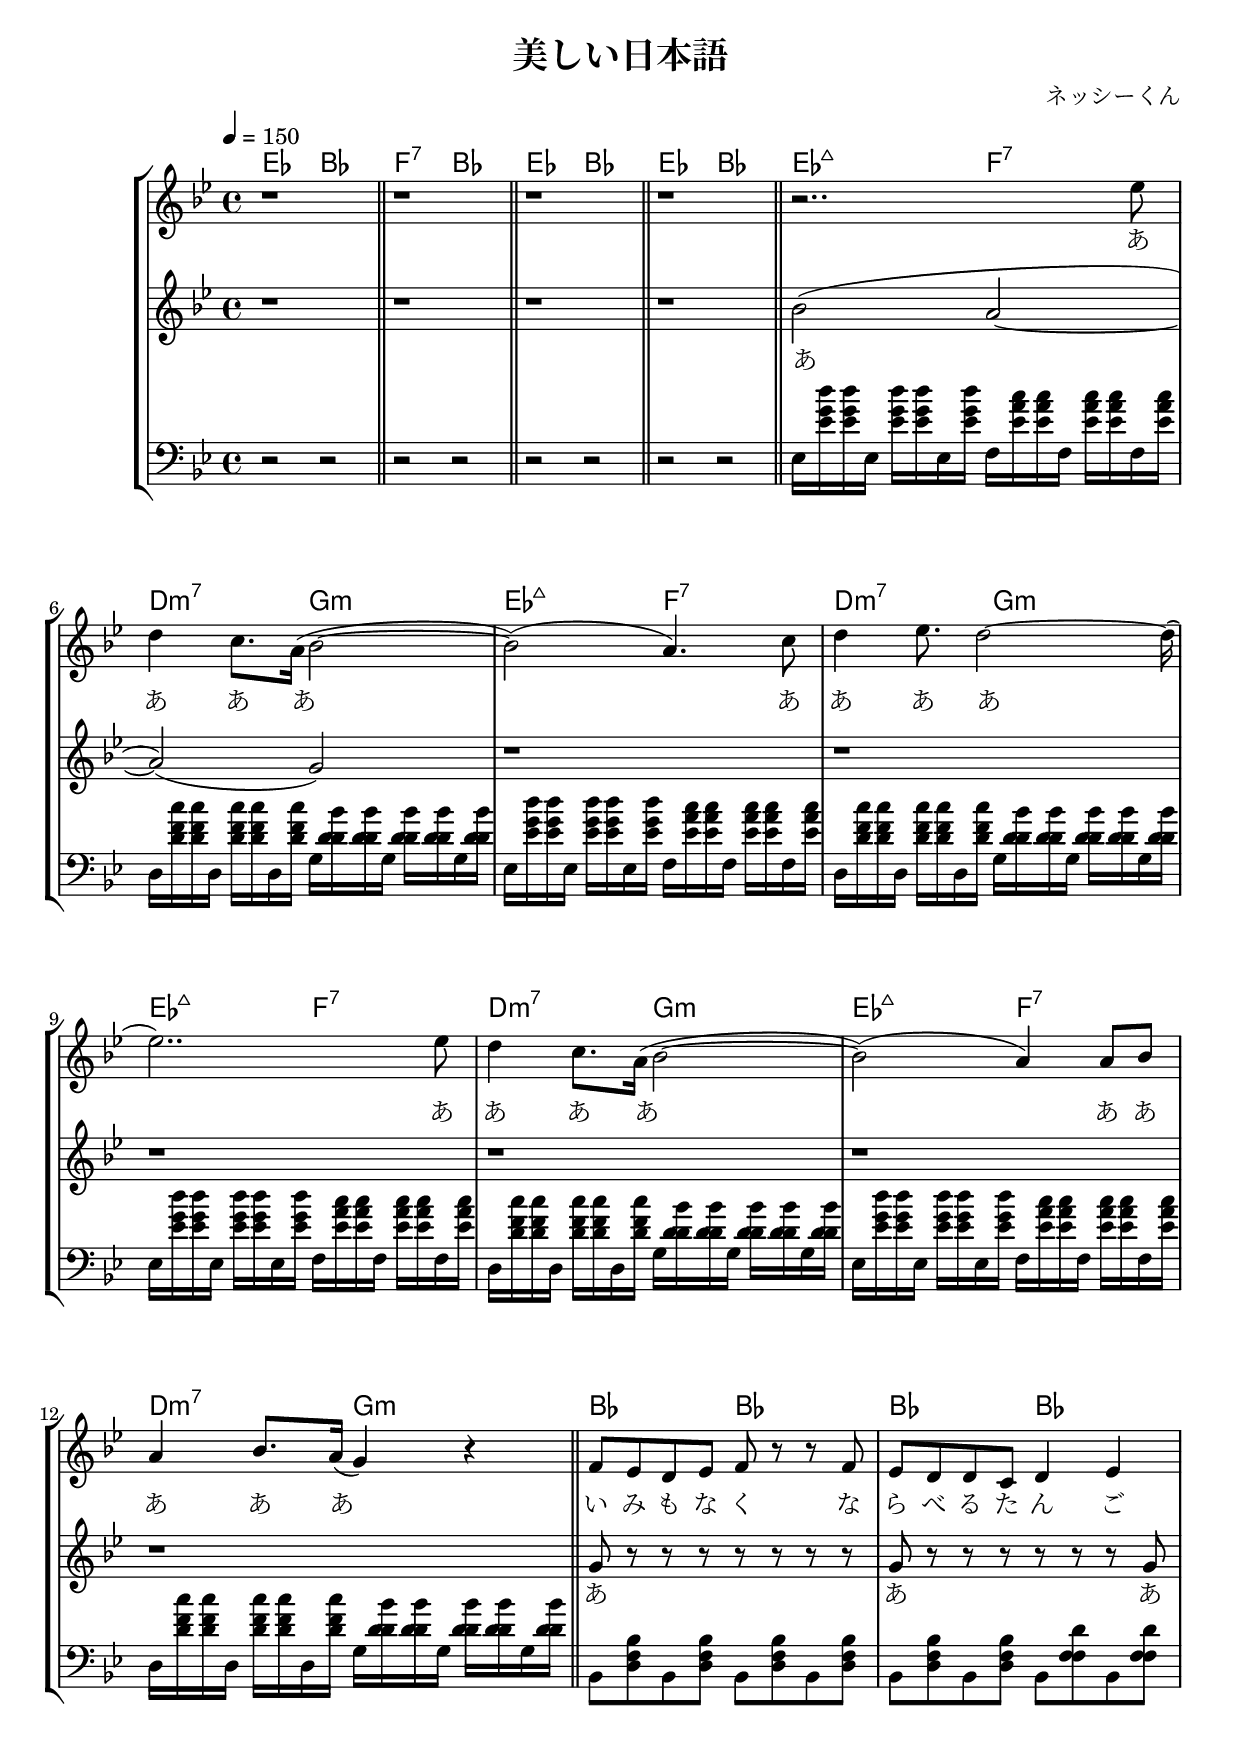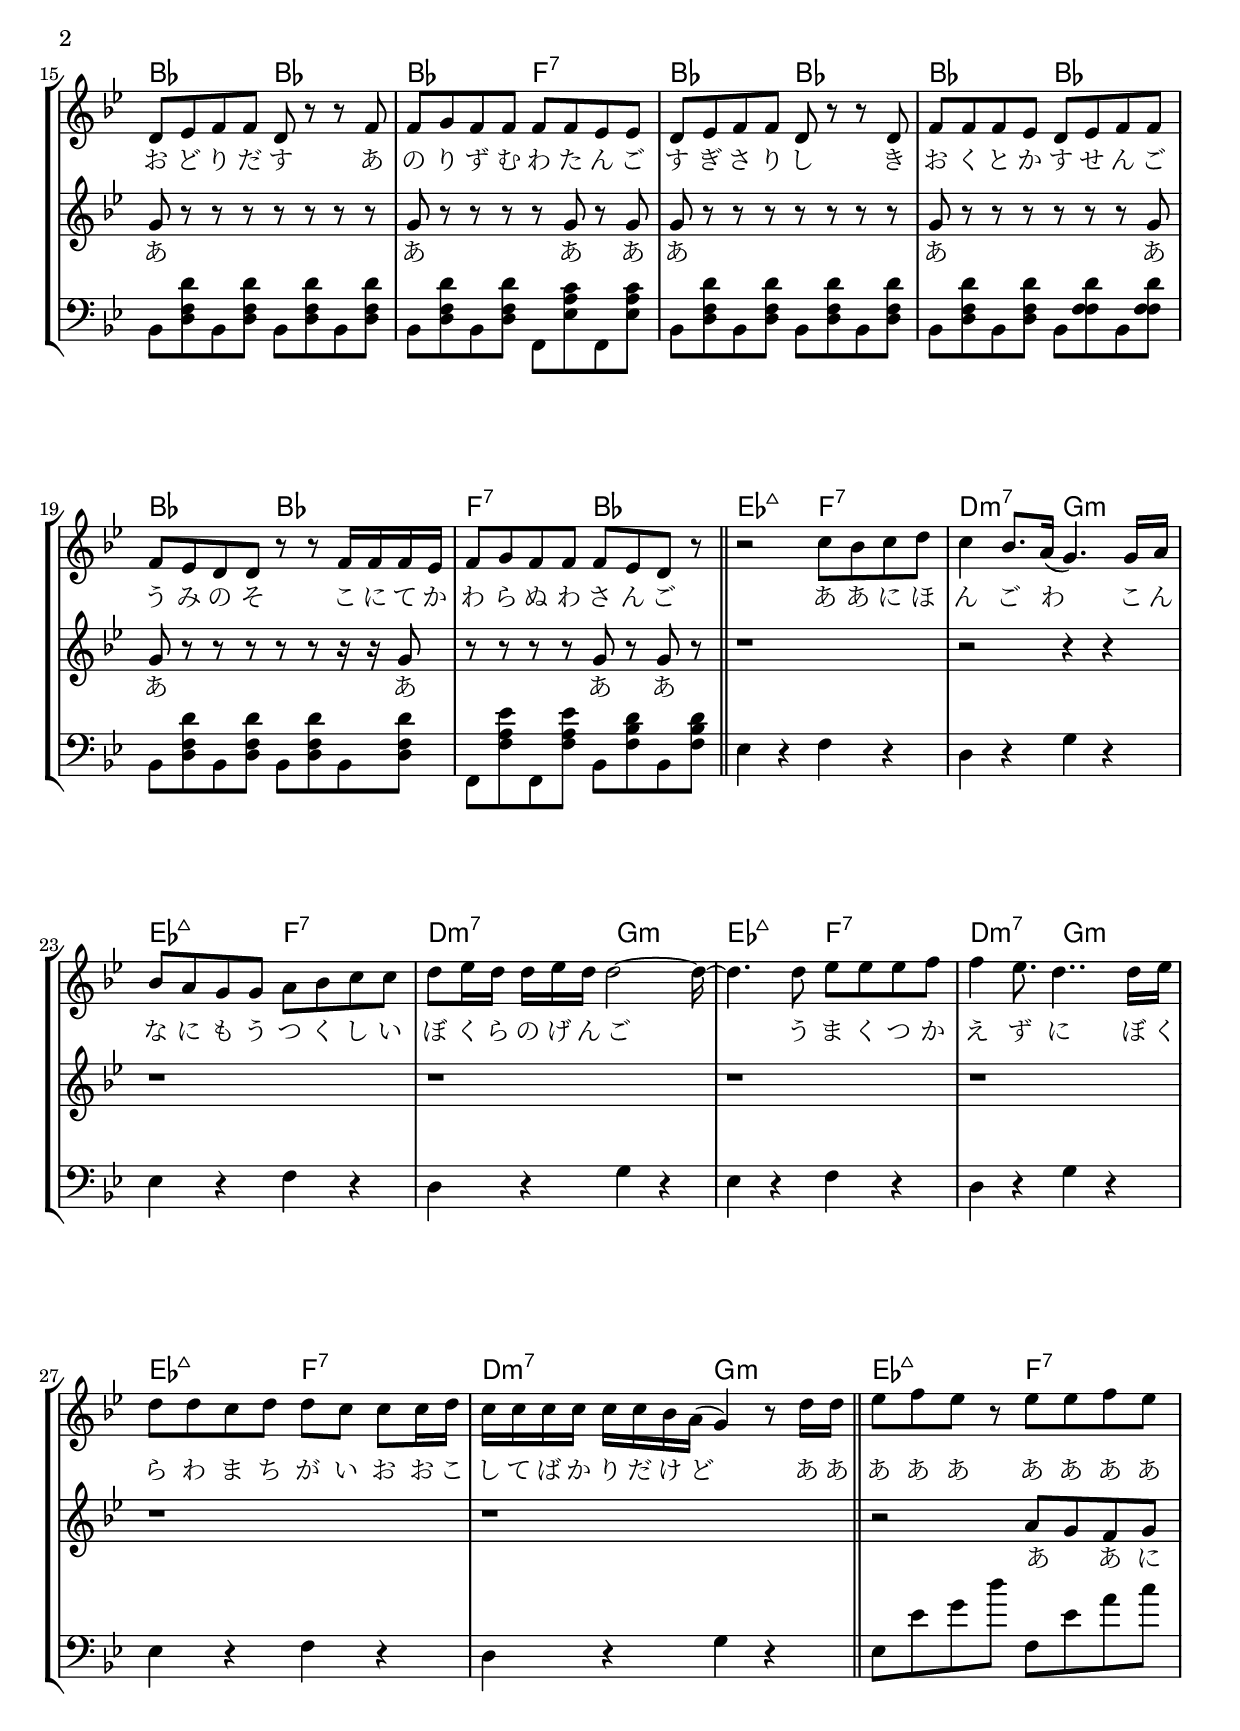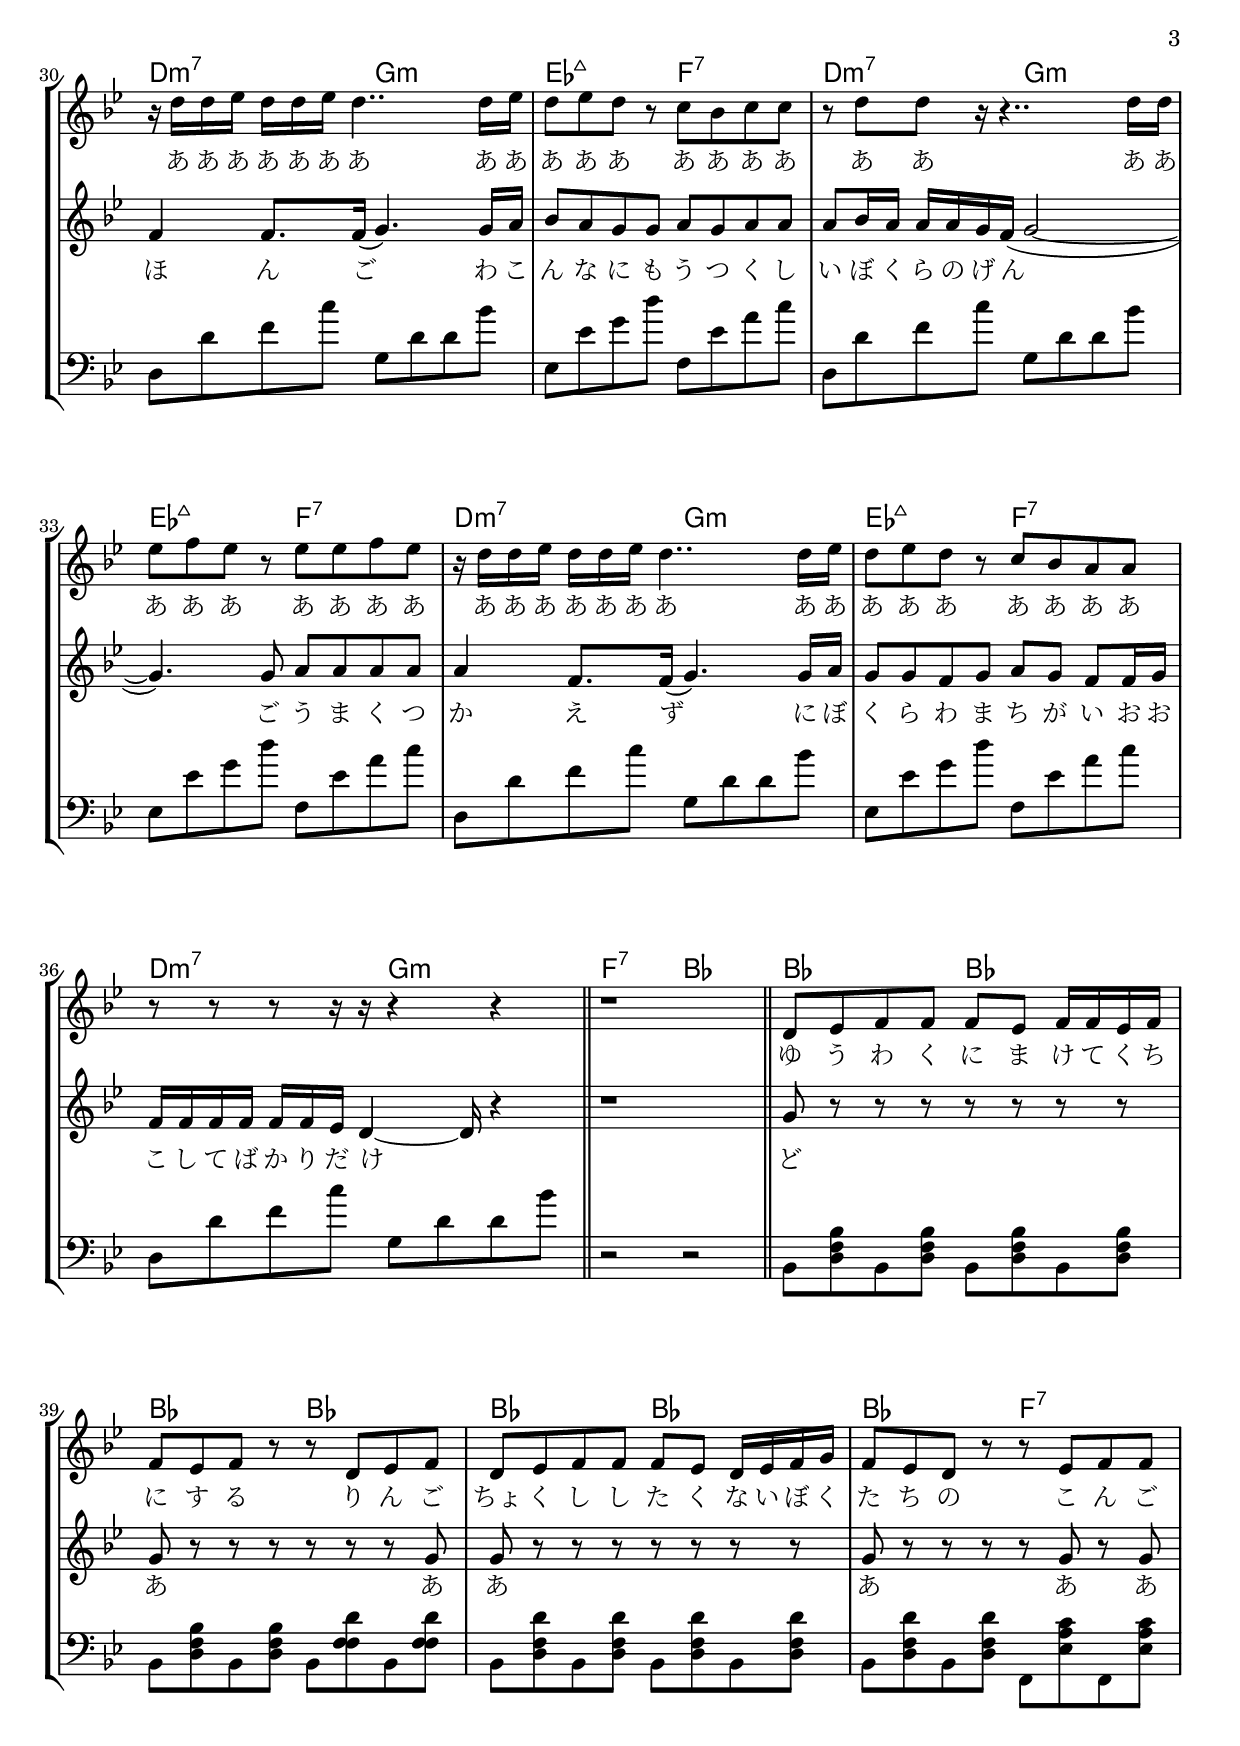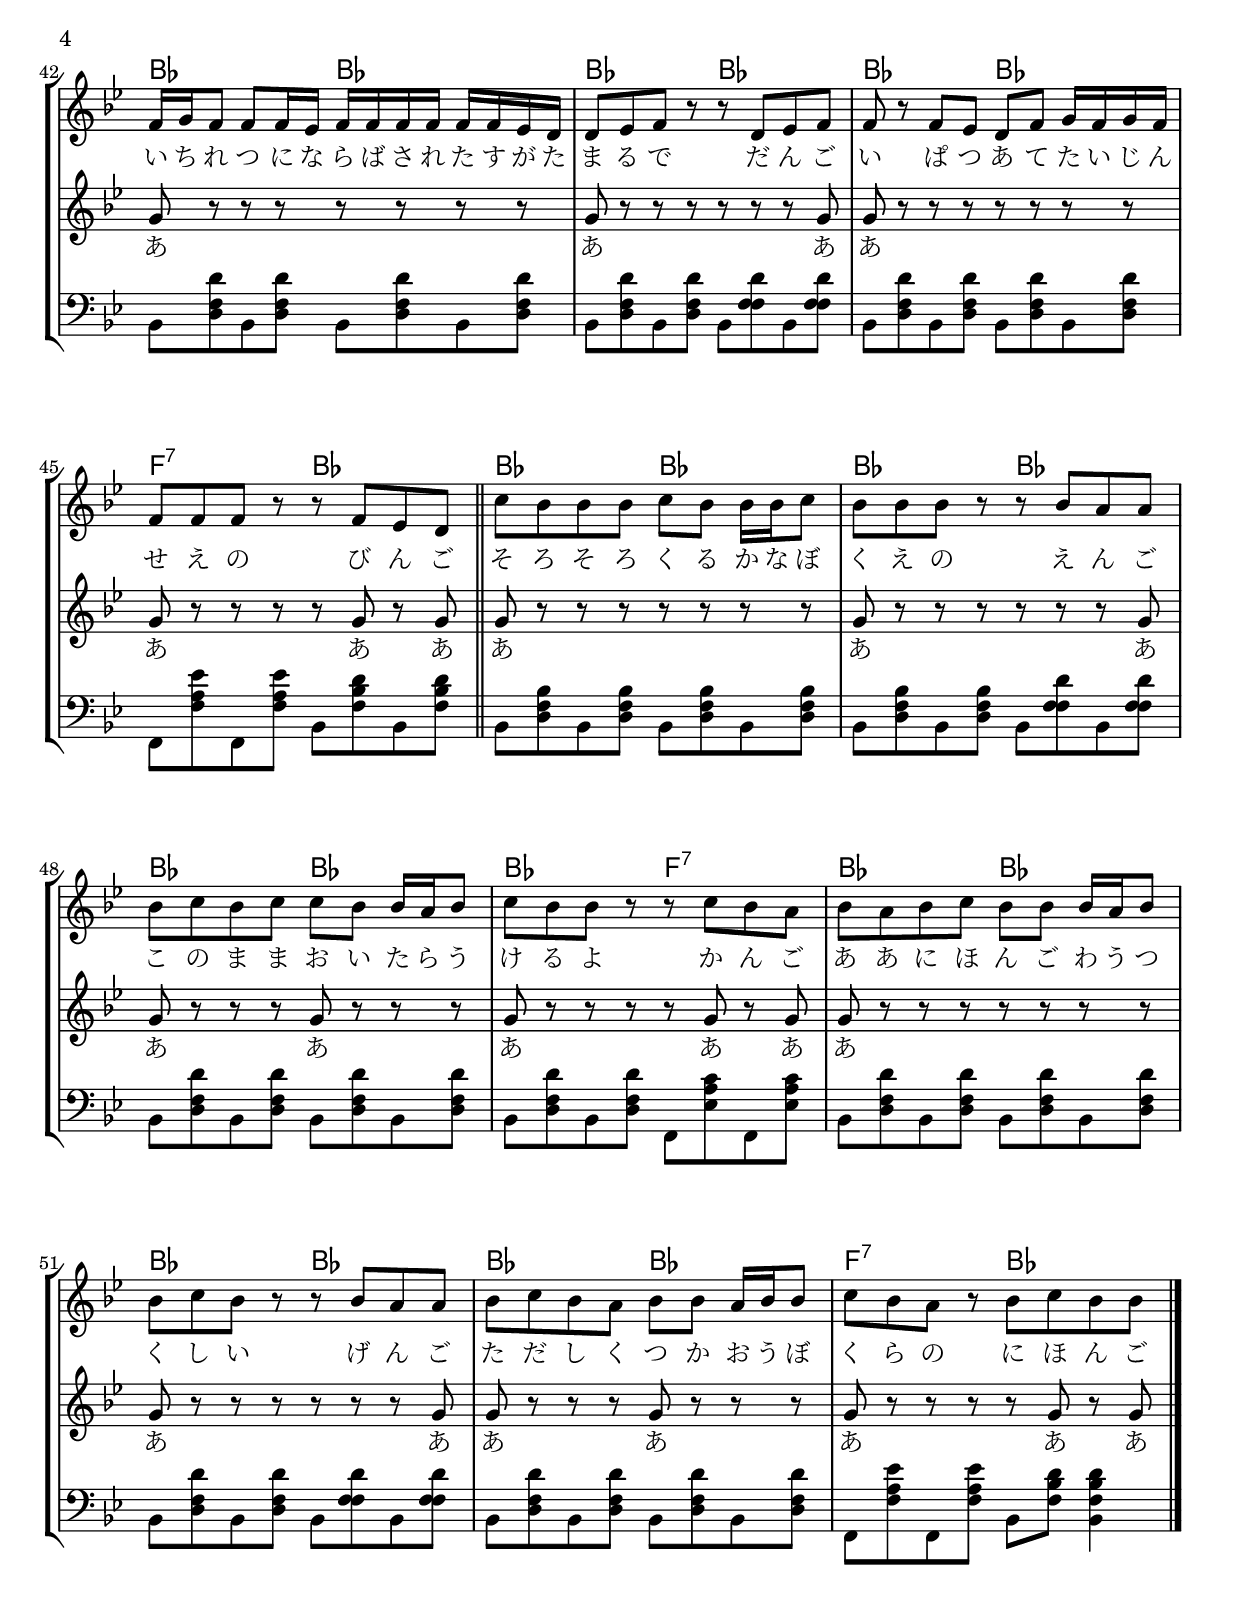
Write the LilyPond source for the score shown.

\version "2.12.1"

\header {
	title = \markup {美しい日本語}
	composer = \markup \center-column {ネッシーくん}
}

harmony = \chordmode {
	es2 bes 

	f:7 bes 

	es bes 

	es bes 

	es:maj7 f:7 d:min7 g:m es:maj7 f:7 d:min7 g:m es:maj7 f:7 d:min7 g:m es:maj7 f:7 d:min7 g:m 

	bes bes bes bes bes bes bes f:7 bes bes bes bes bes bes f:7 bes 

	es:maj7 f:7 d:min7 g:m es:maj7 f:7 d:min7 g:m es:maj7 f:7 d:min7 g:m es:maj7 f:7 d:min7 g:m 

	es:maj7 f:7 d:min7 g:m es:maj7 f:7 d:min7 g:m es:maj7 f:7 d:min7 g:m es:maj7 f:7 d:min7 g:m 

	f:7 bes 

	bes bes bes bes bes bes bes f:7 bes bes bes bes bes bes f:7 bes 

	bes bes bes bes bes bes bes f:7 bes bes bes bes bes bes f:7 bes 
}

melody = {
	\key bes \major
	\tempo 4 = 150
	r1   
	r1   
	r1   
	r1   
	\set Staff.midiInstrument = #"Trumpet"
	r2.. es''8 
	d''4  c''8.  a'16  (bes'2~ 
	bes'2)  (a'4.)  c''8 
	d''4  es''8.  d''2~d''16 
	(es''2..)  es''8 
	d''4  c''8.  a'16  (bes'2~ 
	bes'2)  (a'4)  a'8  bes'8 
	a'4  bes'8.  a'16  (g'4)  	r4 	\set Staff.midiInstrument = #"mmi0.42"
	f'8  es'8  d'8  es'8  f'8  r8  r8  f'8 
	es'8  d'8  d'8  c'8  d'4  es'4 
	d'8  es'8  f'8  f'8  d'8  r8  r8  f'8 
	f'8  g'8  f'8  f'8  f'8  f'8  es'8  es'8 
	d'8  es'8  f'8  f'8  d'8  r8  r8  d'8 
	f'8  f'8  f'8  es'8  d'8  es'8  f'8  f'8 
	f'8  es'8  d'8  d'8  r8  r8  f'16  f'16  f'16  es'16 
	f'8  g'8  f'8  f'8  f'8  es'8  d'8  	r8 	\set Staff.midiInstrument = #"mmi0.38"
	r2 c''8  bes'8  c''8  d''8 
	c''4  bes'8.  a'16  (g'4.)  g'16  a'16 
	bes'8  a'8  g'8  g'8  a'8  bes'8  c''8  c''8 
	d''8  es''16  d''16  d''16  es''16  d''16  d''2~d''16~ 
	d''4.  d''8  es''8  es''8  es''8  f''8 
	f''4  es''8.  d''4..  d''16  es''16 
	d''8  d''8  c''8  d''8  d''8  c''8  c''8  c''16  d''16 
	c''16  c''16  c''16  c''16  c''16  c''16  bes'16  a'16  (g'4)  	r8 	\set Staff.midiInstrument = #"Koto"
	d''16  d''16 
	es''8  f''8  es''8  r8  es''8  es''8  f''8  es''8 
	r16  d''16  d''16  es''16  d''16  d''16  es''16  d''4..  d''16  es''16 
	d''8  es''8  d''8  r8  c''8  bes'8  c''8  c''8 
	r8  d''8  d''8  r16  r4..  d''16  d''16 
	es''8  f''8  es''8  r8  es''8  es''8  f''8  es''8 
	r16  d''16  d''16  es''16  d''16  d''16  es''16  d''4..  d''16  es''16 
	d''8  es''8  d''8  r8  c''8  bes'8  a'8  a'8 
	r8  r8  r8  r16  r16  r4  	r4 	r1   
	\set Staff.midiInstrument = #"mmi0.42"
	d'8  es'8  f'8  f'8  f'8  es'8  f'16  f'16  es'16  f'16 
	f'8  es'8  f'8  r8  r8  d'8  es'8  f'8 
	d'8  es'8  f'8  f'8  f'8  es'8  d'16  es'16  f'16  g'16 
	f'8  es'8  d'8  r8  r8  es'8  f'8  f'8 
	f'16  g'16  f'8  f'8  f'16  es'16  f'16  f'16  f'16  f'16  f'16  f'16  es'16  d'16 
	d'8  es'8  f'8  r8  r8  d'8  es'8  f'8 
	f'8  r8  f'8  es'8  d'8  f'8  g'16  f'16  g'16  f'16 
	f'8  f'8  f'8  r8  r8  f'8  es'8  d'8
	\set Staff.midiInstrument = #"mmi0.42"
	c''8  bes'8  bes'8  bes'8  c''8  bes'8  bes'16  bes'16  c''8 
	bes'8  bes'8  bes'8  r8  r8  bes'8  a'8  a'8 
	bes'8  c''8  bes'8  c''8  c''8  bes'8  bes'16  a'16  bes'8 
	c''8  bes'8  bes'8  r8  r8  c''8  bes'8  a'8 
	bes'8  a'8  bes'8  c''8  bes'8  bes'8  bes'16  a'16  bes'8 
	bes'8  c''8  bes'8  r8  r8  bes'8  a'8  a'8 
	bes'8  c''8  bes'8  a'8  bes'8  bes'8  a'16  bes'16  bes'8 
	c''8  bes'8  a'8  r8  bes'8  c''8  bes'8  bes'8
	\bar "|."
}

words = \lyricmode {
	
	
	
	
	あ  あ  あ  あ  あ  あ  あ  あ  あ  あ  あ  あ  あ  あ  あ  あ  あ  
	い  み  も  な  く  な  ら  べ  る  た  ん  ご  お  ど  り  だ  す  あ  の  り  ず  む  わ  た  ん  ご  す  ぎ  さ  り  し  き  お  く  と  か  す  せ  ん  ご  う  み  の  そ  こ  に  て  か  わ  ら  ぬ  わ  さ  ん  ご  
	あ  あ  に  ほ  ん  ご  わ  こ  ん  な  に  も  う  つ  く  し  い  ぼ  く  ら  の  げ  ん  ご  う  ま  く  つ  か  え  ず  に  ぼ  く  ら  わ  ま  ち  が  い  お  お  こ  し  て  ば  か  り  だ  け  ど  
	あ  あ  あ  あ  あ  あ  あ  あ  あ  あ  あ  あ  あ  あ  あ  あ  あ  あ  あ  あ  あ  あ  あ  あ  あ  あ  あ  あ  あ  あ  あ  あ  あ  あ  あ  あ  あ  あ  あ  あ  あ  あ  あ  あ  あ  あ  あ  あ  あ  あ  あ  あ  
	
	ゆ  う  わ  く  に  ま  け  て  く  ち  に  す  る  り  ん  ご  ちょ  く  し  し  た  く  な  い  ぼ  く  た  ち  の  こ  ん  ご  い  ち  れ  つ  に  な  ら  ば  さ  れ  た  す  が  た  ま  る  で  だ  ん  ご  い  ぱ  つ  あ  て  た  い  じ  ん  せ  え  の  び  ん  ご  
	そ  ろ  そ  ろ  く  る  か  な  ぼ  く  え  の  え  ん  ご  こ  の  ま  ま  お  い  た  ら  う  け  る  よ  か  ん  ご  あ  あ  に  ほ  ん  ご  わ  う  つ  く  し  い  げ  ん  ご  た  だ  し  く  つ  か  お  う  ぼ  く  ら  の  に  ほ  ん  ご  
}

secondmelody = {
	\key bes \major
	\tempo 4 = 150
	r1   
	r1   
	r1   
	r1   
	\set Staff.midiInstrument = #"mmi0.42"
	 bes'2  (a'2~ 
	a'2)  (g'2)
	r1 r1 r1 r1 r1 r1 	\set Staff.midiInstrument = #"Woodblock"
	g'8  r8  r8  r8  r8  r8  r8  r8 
	g'8  r8  r8  r8  r8  r8  r8  g'8 
	g'8  r8  r8  r8  r8  r8  r8  r8 
	g'8  r8  r8  r8  r8  g'8  r8  g'8 
	g'8  r8  r8  r8  r8  r8  r8  r8 
	g'8  r8  r8  r8  r8  r8  r8  g'8 
	g'8  r8  r8  r8  r8  r8  r16  r16  g'8 
	r8  r8  r8  r8  g'8  r8  g'8  	r8 	\set Staff.midiInstrument = #"fss0.35"
	r1 ~ 
	r2  r4  	r4 r1 r1 r1 r1 r1 r1 	\set Staff.midiInstrument = #"Pan Flute"
	r2 a'8  g'8  f'8  g'8 
	f'4  f'8.  f'16  (g'4.)  g'16  a'16 
	bes'8  a'8  g'8  g'8  a'8  g'8  a'8  a'8 
	a'8  bes'16  a'16  a'16  a'16  g'16  f'16  (g'2~ 
	g'4.)  g'8  a'8  a'8  a'8  a'8 
	a'4  f'8.  f'16  (g'4.)  g'16  a'16 
	g'8  g'8  f'8  g'8  a'8  g'8  f'8  f'16  g'16 
	f'16  f'16  f'16  f'16  f'16  f'16  es'16  d'4~d'16  	r4 	r1   
	\set Staff.midiInstrument = #"Woodblock"
	g'8  r8  r8  r8  r8  r8  r8  r8 
	g'8  r8  r8  r8  r8  r8  r8  g'8 
	g'8  r8  r8  r8  r8  r8  r8  r8 
	g'8  r8  r8  r8  r8  g'8  r8  g'8 
	g'8  r8  r8  r8  r8  r8  r8  r8 
	g'8  r8  r8  r8  r8  r8  r8  g'8 
	g'8  r8  r8  r8  r8  r8  r8  r8 
	g'8  r8  r8  r8  r8  g'8  r8  g'8
	\set Staff.midiInstrument = #"Woodblock"
	g'8  r8  r8  r8  r8  r8  r8  r8 
	g'8  r8  r8  r8  r8  r8  r8  g'8 
	g'8  r8  r8  r8  g'8  r8  r8  r8 
	g'8  r8  r8  r8  r8  g'8  r8  g'8 
	g'8  r8  r8  r8  r8  r8  r8  r8 
	g'8  r8  r8  r8  r8  r8  r8  g'8 
	g'8  r8  r8  r8  g'8  r8  r8  r8 
	g'8  r8  r8  r8  r8  g'8  r8  g'8
	\bar "|."
}

secondwords = \lyricmode {
	
	
	
	
	あ  
	あ  あ  あ  あ  あ  あ  あ  あ  あ  あ  あ  あ  あ  あ  
	
	あ  あ  に  ほ  ん  ご  わ  こ  ん  な  に  も  う  つ  く  し  い  ぼ  く  ら  の  げ  ん  ご  う  ま  く  つ  か  え  ず  に  ぼ  く  ら  わ  ま  ち  が  い  お  お  こ  し  て  ば  か  り  だ  け  ど  
	
	あ  あ  あ  あ  あ  あ  あ  あ  あ  あ  あ  あ  あ  あ  
	あ  あ  あ  あ  あ  あ  あ  あ  あ  あ  あ  あ  あ  あ  あ  あ  
}

tempochange = {
	\tempo 4 = 150
	r1 \bar "||"
	\tempo 4 = 150
	r1 \bar "||"
	\tempo 4 = 150
	r1 \bar "||"
	\tempo 4 = 150
	r1 \bar "||"
	\tempo 4 = 150
	r1 | r1 | r1 | r1 | r1 | r1 | r1 | r1 \bar "||"
	\tempo 4 = 150
	r1 | r1 | r1 | r1 | r1 | r1 | r1 | r1 \bar "||"
	\tempo 4 = 150
	r1 | r1 | r1 | r1 | r1 | r1 | r1 | r1 \bar "||"
	\tempo 4 = 150
	r1 | r1 | r1 | r1 | r1 | r1 | r1 | r1 \bar "||"
	\tempo 4 = 150
	r1 \bar "||"
	\tempo 4 = 150
	r1 | r1 | r1 | r1 | r1 | r1 | r1 | r1 \bar "||"
	\tempo 4 = 150
	r1 | r1 | r1 | r1 | r1 | r1 | r1 | r1 \bar "|."
}

mainacc = {
	\clef bass
	\set Staff.midiInstrument = #"Acoustic grand"
	\key bes \major
	\tempo 4 = 150
	r2
	r2
	\bar "||"

	\set Staff.midiInstrument = #"Acoustic grand"
	r2
	r2
	\bar "||"

	\set Staff.midiInstrument = #"Acoustic grand"
	r2
	r2
	\bar "||"

	\set Staff.midiInstrument = #"Acoustic grand"
	r2
	r2
	\bar "||"

	\set Staff.midiInstrument = #"Electric Grand"
	es16 <es' g' d''>16 <es' g' d''>16 es16   <es' g' d''>16 <es' g' d''>16 es16 <es' g' d''>16
	f16 <es' a' c''>16 <es' a' c''>16 f16   <es' a' c''>16 <es' a' c''>16 f16 <es' a' c''>16
	d16 <d' f' c''>16 <d' f' c''>16 d16   <d' f' c''>16 <d' f' c''>16 d16 <d' f' c''>16
	g16 <d' d' bes'>16 <d' d' bes'>16 g16   <d' d' bes'>16 <d' d' bes'>16 g16 <d' d' bes'>16
	es16 <es' g' d''>16 <es' g' d''>16 es16   <es' g' d''>16 <es' g' d''>16 es16 <es' g' d''>16
	f16 <es' a' c''>16 <es' a' c''>16 f16   <es' a' c''>16 <es' a' c''>16 f16 <es' a' c''>16
	d16 <d' f' c''>16 <d' f' c''>16 d16   <d' f' c''>16 <d' f' c''>16 d16 <d' f' c''>16
	g16 <d' d' bes'>16 <d' d' bes'>16 g16   <d' d' bes'>16 <d' d' bes'>16 g16 <d' d' bes'>16
	es16 <es' g' d''>16 <es' g' d''>16 es16   <es' g' d''>16 <es' g' d''>16 es16 <es' g' d''>16
	f16 <es' a' c''>16 <es' a' c''>16 f16   <es' a' c''>16 <es' a' c''>16 f16 <es' a' c''>16
	d16 <d' f' c''>16 <d' f' c''>16 d16   <d' f' c''>16 <d' f' c''>16 d16 <d' f' c''>16
	g16 <d' d' bes'>16 <d' d' bes'>16 g16   <d' d' bes'>16 <d' d' bes'>16 g16 <d' d' bes'>16
	es16 <es' g' d''>16 <es' g' d''>16 es16   <es' g' d''>16 <es' g' d''>16 es16 <es' g' d''>16
	f16 <es' a' c''>16 <es' a' c''>16 f16   <es' a' c''>16 <es' a' c''>16 f16 <es' a' c''>16
	d16 <d' f' c''>16 <d' f' c''>16 d16   <d' f' c''>16 <d' f' c''>16 d16 <d' f' c''>16
	g16 <d' d' bes'>16 <d' d' bes'>16 g16   <d' d' bes'>16 <d' d' bes'>16 g16 <d' d' bes'>16
	\bar "||"

	\set Staff.midiInstrument = #"Rock Organ"
	bes,8 <d f bes> bes, <d f bes>
	bes,8 <d f bes> bes, <d f bes>
	bes,8 <d f bes> bes, <d f bes>
	bes,8 <f f d'> bes, <f f d'>
	bes,8 <d f d'> bes, <d f d'>
	bes,8 <d f d'> bes, <d f d'>
	bes,8 <d f d'> bes, <d f d'>
	f,8 <es a c'> f, <es a c'>
	bes,8 <d f d'> bes, <d f d'>
	bes,8 <d f d'> bes, <d f d'>
	bes,8 <d f d'> bes, <d f d'>
	bes,8 <f f d'> bes, <f f d'>
	bes,8 <d f d'> bes, <d f d'>
	bes,8 <d f d'> bes, <d f d'>
	f,8 <f a es'> f, <f a es'>
	bes,8 <f bes d'> bes, <f bes d'>
	\bar "||"

	\set Staff.midiInstrument = #"Koto"
	es4 r4
	f4 r4
	d4 r4
	g4 r4
	es4 r4
	f4 r4
	d4 r4
	g4 r4
	es4 r4
	f4 r4
	d4 r4
	g4 r4
	es4 r4
	f4 r4
	d4 r4
	g4 r4
	\bar "||"

	\set Staff.midiInstrument = #"Vibraphone"
	es8 es'8 g'8 d''8
	f8 es'8 a'8 c''8
	d8 d'8 f'8 c''8
	g8 d'8 d'8 bes'8
	es8 es'8 g'8 d''8
	f8 es'8 a'8 c''8
	d8 d'8 f'8 c''8
	g8 d'8 d'8 bes'8
	es8 es'8 g'8 d''8
	f8 es'8 a'8 c''8
	d8 d'8 f'8 c''8
	g8 d'8 d'8 bes'8
	es8 es'8 g'8 d''8
	f8 es'8 a'8 c''8
	d8 d'8 f'8 c''8
	g8 d'8 d'8 bes'8
	\bar "||"

	\set Staff.midiInstrument = #"Acoustic grand"
	r2
	r2
	\bar "||"

	\set Staff.midiInstrument = #"Rock Organ"
	bes,8 <d f bes> bes, <d f bes>
	bes,8 <d f bes> bes, <d f bes>
	bes,8 <d f bes> bes, <d f bes>
	bes,8 <f f d'> bes, <f f d'>
	bes,8 <d f d'> bes, <d f d'>
	bes,8 <d f d'> bes, <d f d'>
	bes,8 <d f d'> bes, <d f d'>
	f,8 <es a c'> f, <es a c'>
	bes,8 <d f d'> bes, <d f d'>
	bes,8 <d f d'> bes, <d f d'>
	bes,8 <d f d'> bes, <d f d'>
	bes,8 <f f d'> bes, <f f d'>
	bes,8 <d f d'> bes, <d f d'>
	bes,8 <d f d'> bes, <d f d'>
	f,8 <f a es'> f, <f a es'>
	bes,8 <f bes d'> bes, <f bes d'>
	\bar "||"

	\set Staff.midiInstrument = #"Rock Organ"
	bes,8 <d f bes> bes, <d f bes>
	bes,8 <d f bes> bes, <d f bes>
	bes,8 <d f bes> bes, <d f bes>
	bes,8 <f f d'> bes, <f f d'>
	bes,8 <d f d'> bes, <d f d'>
	bes,8 <d f d'> bes, <d f d'>
	bes,8 <d f d'> bes, <d f d'>
	f,8 <es a c'> f, <es a c'>
	bes,8 <d f d'> bes, <d f d'>
	bes,8 <d f d'> bes, <d f d'>
	bes,8 <d f d'> bes, <d f d'>
	bes,8 <f f d'> bes, <f f d'>
	bes,8 <d f d'> bes, <d f d'>
	bes,8 <d f d'> bes, <d f d'>
	f,8 <f a es'> f, <f a es'>
	bes,8 <f bes d'>8 <bes, f bes d'>4
	\bar "|."
}

subacc = {
	\clef bass
	\set Staff.midiInstrument = #"Acoustic grand"
	\key bes \major
	\tempo 4 = 150
	r2
	r2
	\bar "||"

	\set Staff.midiInstrument = #"Woodblock"
	f,4 r4
	bes,4 r4
	\bar "||"

	\set Staff.midiInstrument = #"Acoustic grand"
	r2
	r2
	\bar "||"

	\set Staff.midiInstrument = #"Acoustic grand"
	r2
	r2
	\bar "||"

	\set Staff.midiInstrument = #"Distorted Guitar"
	es4.es8
	f4.f8
	d4.d8
	g4.g8
	es4.es8
	f4.f8
	d4.d8
	g4.g8
	es4.es8
	f4.f8
	d4.d8
	g4.g8
	es4.es8
	f4.f8
	d4.d8
	g4.g8
	\bar "||"

	\set Staff.midiInstrument = #"FX 2 (soundtrack)"
	<bes, d f bes>2
	<bes, d f bes>2
	<bes, d f bes>2
	<bes, f f d'>2
	<bes, d f d'>2
	<bes, d f d'>2
	<bes, d f d'>2
	<f, es a c'>2
	<bes, d f d'>2
	<bes, d f d'>2
	<bes, d f d'>2
	<bes, f f d'>2
	<bes, d f d'>2
	<bes, d f d'>2
	<f, f a es'>2
	<bes, f bes d'>2
	\bar "||"

	\set Staff.midiInstrument = #"Acoustic grand"
	<es es' g' d''>2
	<f es' a' c''>2
	<d d' f' c''>2
	<g d' d' bes'>2
	<es es' g' d''>2
	<f es' a' c''>2
	<d d' f' c''>2
	<g d' d' bes'>2
	<es es' g' d''>2
	<f es' a' c''>2
	<d d' f' c''>2
	<g d' d' bes'>2
	<es es' g' d''>2
	<f es' a' c''>2
	<d d' f' c''>2
	<g d' d' bes'>2
	\bar "||"

	\set Staff.midiInstrument = #"Acoustic grand"
	<es es' g' d''>2
	<f es' a' c''>2
	<d d' f' c''>2
	<g d' d' bes'>2
	<es es' g' d''>2
	<f es' a' c''>2
	<d d' f' c''>2
	<g d' d' bes'>2
	<es es' g' d''>2
	<f es' a' c''>2
	<d d' f' c''>2
	<g d' d' bes'>2
	<es es' g' d''>2
	<f es' a' c''>2
	<d d' f' c''>2
	<g d' d' bes'>2
	\bar "||"

	\set Staff.midiInstrument = #"FX 6 (goblins)"
	<f, f a es'>2
	<bes, f bes d'>2
	\bar "||"

	\set Staff.midiInstrument = #"FX 2 (soundtrack)"
	<bes, d f bes>2
	<bes, d f bes>2
	<bes, d f bes>2
	<bes, f f d'>2
	<bes, d f d'>2
	<bes, d f d'>2
	<bes, d f d'>2
	<f, es a c'>2
	<bes, d f d'>2
	<bes, d f d'>2
	<bes, d f d'>2
	<bes, f f d'>2
	<bes, d f d'>2
	<bes, d f d'>2
	<f, f a es'>2
	<bes, f bes d'>2
	\bar "||"

	\set Staff.midiInstrument = #"FX 2 (soundtrack)"
	<bes, d f bes>2
	<bes, d f bes>2
	<bes, d f bes>2
	<bes, f f d'>2
	<bes, d f d'>2
	<bes, d f d'>2
	<bes, d f d'>2
	<f, es a c'>2
	<bes, d f d'>2
	<bes, d f d'>2
	<bes, d f d'>2
	<bes, f f d'>2
	<bes, d f d'>2
	<bes, d f d'>2
	<f, f a es'>2
	<bes, f bes d'>2
	\bar "|."
}

percA = {
	\drummode {
	r1  \bar "||"
	r1 \bar "||"
	r1  \bar "||"
	\times 16/32{ hh2 hh8. hh1 r4 r16 } \bar "||"
	r4 hh4 hh4 hh4  |hh4 hh4 hh4 hh4  |hh4 hh4 hh4 hh4  |hh4 hh4 hh4 hh4  |r4 hh4 hh4 hh4  |hh4 hh4 hh4 hh4  |hh4 hh4 hh4 hh4  |hh4 hh4 hh4 hh4  \bar "||"
	hh8 hh8 hh8 hh8 hh8 hh8 hh8 hh8  |hh8 hh8 hh8 hh8 hh4 hh8 hh8  |hh8 hh8 hh8 hh8 hh8 hh8 hh8 hh8  |hh8 hh8 hh8 hh2 r8  |hh8 hh8 hh8 hh8 hh8 hh8 hh8 hh8  |hh8 hh8 hh8 hh8 hh4 hh8 hh8  |hh8 hh8 hh8 hh8 hh8 hh8 hh8 hh8  |r8 hh2. r8  \bar "||"
	cymr4 cymr4 cymr4 cymr4  |cymr4 cymr8 cymr16 cymr16 cymr4 cymr4  |cymr4 cymr4 cymr4 cymr4  |cymr4 cymr2.  |cymr4 cymr4 cymr4 cymr4  |cymr4 cymr8 cymr16 cymr16 cymr4 cymr4  |cymr4 cymr4 cymr4 cymr4  |cymr4 cymr2.  \bar "||"
	hh4 hh8 hh2 r8  |\times 16/32{ hh2 hh8. hh8. hh4. hh2. } |hh4 hh8 hh2 r8  |hh4 hh8 hh4 hh4.  |hh4 hh8 hh2 r8  |\times 16/32{ hh2 hh8. hh8. hh4. hh2. } |hh4 hh8 hh2 r8  |\times 16/32{ hh2 hh8. hh1 r4 r16 } \bar "||"
	r1  \bar "||"
	hh8 hh8 hh8 hh8 hh8 hh8 hh8 hh8  |hh8 hh8 hh8 hh8 hh4 hh8 hh8  |hh8 hh8 hh8 hh8 hh8 hh8 hh8 hh8  |hh8 hh8 hh8 hh2 r8  |hh8 hh8 hh8 hh8 hh8 hh8 hh8 hh8  |hh8 hh8 hh8 hh8 hh4 hh8 hh8  |hh8 hh8 hh8 hh8 hh8 hh8 hh8 hh8  |r8 hh2. r8  \bar "||"
	hh8 hh8 hh8 hh8 hh8 hh8 hh8 hh8  |hh8 hh8 hh8 hh8 hh4 hh8 hh8  |hh8 hh8 hh8 hh8 hh8 hh8 hh8 hh8  |hh8 hh8 hh8 hh2 r8  |hh8 hh8 hh8 hh8 hh8 hh8 hh8 hh8  |hh8 hh8 hh8 hh8 hh4 hh8 hh8  |hh8 hh8 hh8 hh8 hh8 hh8 hh8 hh8  |r8 hh2. r8  \bar "|."
	}
}

percB = {
	\drummode {
	sn16 sn16 sn16 sn16 sn16 sn16 sn16 sn16 sn16 sn16 sn16 sn16 sn16 sn16 sn16 sn16  \bar "||"
	r1 \bar "||"
	sn16 sn16 sn16 sn16 sn16 sn16 sn16 sn16 sn16 sn16 sn16 sn16 sn16 sn16 sn16 sn16  \bar "||"
	\times 16/32{ r8 hhp4 hhp4 hhp8 hhp1 r4 } \bar "||"
	r8 hhp4 hhp4 hhp4 hhp8  |r8 hhp4 hhp4 hhp4 hhp8  |r8 hhp4 hhp4 hhp4 hhp8  |r8 hhp4 hhp4 hhp4 hhp8  |r8 hhp4 hhp4 hhp4 hhp8  |r8 hhp4 hhp4 hhp4 hhp8  |r8 hhp4 hhp4 hhp4 hhp8  |r8 hhp4 hhp2 r8  \bar "||"
	r4 sn8. sn8 sn8. sn8. sn16  |r4 sn8. sn8 sn8. sn4  |r4 sn8. sn8 sn8. sn8. sn16  |r8 sn8 sn4 sn8 sn16 sn8 sn8 sn16  |r4 sn8. sn8 sn8. sn8. sn16  |r4 sn8. sn8 sn8. sn4  |r4 sn8. sn8 sn8. sn8. sn16  |r4 sn2 sn4  \bar "||"
	r2 sn2  |r2 sn2  |r2 sn2  |r8 sn8 sn2.  |r2 sn2  |r2 sn2  |r2 sn2  |r8 sn8 sn2.  \bar "||"
	r16 hhp8 hhp8 hhp2 r8.  |\times 16/32{ r8 hhp4 hhp4 hhp8 hhp2 r8 hhp2 r8 } |r16 hhp8 hhp8 hhp2 r8.  |r16 hhp8 hhp8 hhp8. hhp2  |r16 hhp8 hhp8 hhp2 r8.  |\times 16/32{ r8 hhp4 hhp4 hhp8 hhp2 r8 hhp2 r8 } |r16 hhp8 hhp8 hhp2 r8.  |\times 16/32{ r8 hhp4 hhp4 hhp8 hhp1 r4 } \bar "||"
	sn16 sn16 sn16 sn16 sn16 sn16 sn16 sn16 sn16 sn16 sn16 sn16 sn16 sn16 sn16 sn16  \bar "||"
	r4 sn8. sn8 sn8. sn8. sn16  |r4 sn8. sn8 sn8. sn4  |r4 sn8. sn8 sn8. sn8. sn16  |r8 sn8 sn4 sn8 sn16 sn8 sn8 sn16  |r4 sn8. sn8 sn8. sn8. sn16  |r4 sn8. sn8 sn8. sn4  |r4 sn8. sn8 sn8. sn8. sn16  |r4 sn2 sn4  \bar "||"
	r4 sn8. sn8 sn8. sn8. sn16  |r4 sn8. sn8 sn8. sn4  |r4 sn8. sn8 sn8. sn8. sn16  |r8 sn8 sn4 sn8 sn16 sn8 sn8 sn16  |r4 sn8. sn8 sn8. sn8. sn16  |r4 sn8. sn8 sn8. sn4  |r4 sn8. sn8 sn8. sn8. sn16  |r4 sn2 sn4  \bar "|."
	}
}

percC = {
	\drummode {
	bd4 bd4 bd8 bd8 bd8 bd8  \bar "||"
	r1 \bar "||"
	bd4 bd4 bd8 bd8 bd8 bd8  \bar "||"
	r1  \bar "||"
	r4 sn2 sn4  |r4 sn2 sn8. sn16  |r4 sn2 sn4  |r4 sn2 sn8. sn16  |r4 sn2 sn4  |r4 sn2 sn8. sn16  |r4 sn2 sn4  |r4 sn4 r16 sn16 sn8. sn16 sn16 sn16  \bar "||"
	bd8 bd4 bd2 bd8  |bd8 bd2 bd4.  |bd8 bd4 bd2 bd8  |bd4 r16 bd8. bd2  |bd8 bd4 bd2 bd8  |bd8 bd2 bd4.  |bd8 bd4 bd2 bd8  |bd8 bd4. bd4. bd8  \bar "||"
	bd2. r8 bd8  |bd2. r8 bd8  |bd2. r8 bd8  |bd4. bd8 bd4. bd8  |bd2. r8 bd8  |bd2. r8 bd8  |bd2. r8 bd8  |bd2 r8 bd4.  \bar "||"
	r1  |\times 16/32{ r1 r2 hho2 } |r1  |\times 16/32{ r1 r2 hho2 } |r1  |\times 16/32{ r1 r2 hho2 } |r1  |\times 16/32{ r1 r2 hho2 } \bar "||"
	bd4 bd4 bd8 bd8 bd8 bd8  \bar "||"
	bd8 bd4 bd2 bd8  |bd8 bd2 bd4.  |bd8 bd4 bd2 bd8  |bd4 r16 bd8. bd2  |bd8 bd4 bd2 bd8  |bd8 bd2 bd4.  |bd8 bd4 bd2 bd8  |bd8 bd4. bd4. bd8  \bar "||"
	bd8 bd4 bd2 bd8  |bd8 bd2 bd4.  |bd8 bd4 bd2 bd8  |bd4 r16 bd8. bd2  |bd8 bd4 bd2 bd8  |bd8 bd2 bd4.  |bd8 bd4 bd2 bd8  |bd8 bd4. bd4. bd8  \bar "|."
	}
}

percD = {
	\drummode {
	r8 hhp4 hhp4 hhp4 hhp8  \bar "||"
	r1 \bar "||"
	r8 hhp4 hhp4 hhp4 hhp8  \bar "||"
	\times 16/32{ bd4. bd4. bd8 bd2 r8 bd2 } \bar "||"
	bd2 bd8 bd16 bd4 r16  |bd2 bd8 bd16 bd4 r16  |bd2 bd8 bd16 bd4 r16  |bd2 bd8 bd16 bd4 r16  |bd2 bd8 bd16 bd4 r16  |bd2 bd8 bd16 bd4 r16  |bd2 bd8 bd16 bd4 r16  |bd4. bd8 bd4 bd4  \bar "||"
	r1  |r2 r8 hho4.  |r1  |r4. r16 hho2 r16  |r1  |r2 r8 hho4.  |r1  |r4. r16 hho2 r16  \bar "||"
	r1 |r1 |r1 |r2 r8 tommh8 tommh4  |r1 |r1 |r1 |r8. tommh8. tommh2 r8  \bar "||"
	bd8. bd8. bd2 bd8  |\times 16/32{ bd4. bd4. bd2 bd2 bd4 } |bd8. bd8. bd2 bd8  |bd8. bd8. bd2 r8  |bd8. bd8. bd2 bd8  |\times 16/32{ bd4. bd4. bd2 bd2 bd4 } |bd8. bd8. bd2 bd8  |\times 16/32{ bd4. bd4. bd8 bd2 r8 bd2 } \bar "||"
	r8 hhp4 hhp4 hhp4 hhp8  \bar "||"
	r1  |r2 r8 hho4.  |r1  |r4. r16 hho2 r16  |r1  |r2 r8 hho4.  |r1  |r4. r16 hho2 r16  \bar "||"
	r1  |r2 r8 hho4.  |r1  |r4. r16 hho2 r16  |r1  |r2 r8 hho4.  |r1  |r4. r16 hho2 r16  \bar "|."
	}
}

percE = {
	\drummode {
	cymc1  \bar "||"
	r1 \bar "||"
	cymc1  \bar "||"
	r2 ss2  \bar "||"
	cymc1  |r1 |r1 |r1 |cymc1  |r1 |r1 |r1 \bar "||"
	r1 |r1 |r1 |r1 |r1 |r1 |r1 |cymc1  \bar "||"
	r1 |r1 |r1 |r2. r8 toml8  |r1 |r1 |r1 |r2. toml8 toml8  \bar "||"
	r2 ss2  |\times 16/32{ r1 ss1 } |r2 ss2  |\times 16/32{ r1 ss1 } |r2 ss2  |\times 16/32{ r1 ss1 } |r2 ss2  |\times 16/32{ r1 ss1 } \bar "||"
	cymc1  \bar "||"
	r1 |r1 |r1 |r1 |r1 |r1 |r1 |cymc1  \bar "||"
	r1 |r1 |r1 |r1 |r1 |r1 |r1 |cymc1  \bar "|."
	}
}

percF = {
	\drummode {
	r1 \bar "||"
	r1 \bar "||"
	r1 \bar "||"
	\times 16/32{ r1 sn4 sn8 sn2 r8 } \bar "||"
	r1 | r1 | r1 | r1 | r1 | r1 | r1 | r1 \bar "||"
	r1 |r1 |r1 |r1 |r1 |r1 |r1 |r4 r16 tommh16 tommh4. tommh4  \bar "||"
	r1 |r1 |r1 |r1 |r1 |r1 |r1 |hho1  \bar "||"
	r1 |r1 |r1 |r2 r8. sn16 sn4  |r1 |r1 |r1 |\times 16/32{ r1 sn4 sn8 sn2 r8 } \bar "||"
	r1 \bar "||"
	r1 |r1 |r1 |r1 |r1 |r1 |r1 |r4 r16 tommh16 tommh4. tommh4  \bar "||"
	r1 |r1 |r1 |r1 |r1 |r1 |r1 |r4 r16 tommh16 tommh4. tommh4  \bar "|."
	}
}

percG = {
	\drummode {
	r1 \bar "||"
	r1 \bar "||"
	r1 \bar "||"
	r1 \bar "||"
	r1 | r1 | r1 | r1 | r1 | r1 | r1 | r1 \bar "||"
	r1 |r1 |r1 |r1 |r1 |r1 |r1 |r4. r16 tomml4. tomml8.  \bar "||"
	r1 | r1 | r1 | r1 | r1 | r1 | r1 | r1 \bar "||"
	r1 |r1 |r1 |r2. r8 tomml8  |r1 |r1 |r1 |r2. r8 tomml8  \bar "||"
	r1 \bar "||"
	r1 |r1 |r1 |r1 |r1 |r1 |r1 |r4. r16 tomml4. tomml8.  \bar "||"
	r1 |r1 |r1 |r1 |r1 |r1 |r1 |r4. r16 tomml4. tomml8.  \bar "|."
	}
}

percH = {
	\drummode {
	r1 \bar "||"
	r1 \bar "||"
	r1 \bar "||"
	\times 16/32{ r1 r2 r8 tommh4. } \bar "||"
	r1 | r1 | r1 | r1 | r1 | r1 | r1 | r1 \bar "||"
	r1 |r1 |r1 |r1 |r1 |r1 |r1 |r2 r16 toml8 toml4 r16  \bar "||"
	r1 | r1 | r1 | r1 | r1 | r1 | r1 | r1 \bar "||"
	r1 |r1 |r1 |r1 |r1 |r1 |r1 |\times 16/32{ r1 r2 r8 tommh4. } \bar "||"
	r1 \bar "||"
	r1 |r1 |r1 |r1 |r1 |r1 |r1 |r2 r16 toml8 toml4 r16  \bar "||"
	r1 |r1 |r1 |r1 |r1 |r1 |r1 |r2 r16 toml8 toml4 r16  \bar "|."
	}
}

percI = {
	\drummode {
	r1 \bar "||"
	r1 \bar "||"
	r1 \bar "||"
	\times 16/32{ r1 r2. tomfh4 } \bar "||"
	r1 | r1 | r1 | r1 | r1 | r1 | r1 | r1 \bar "||"
	r1 |r1 |r1 |r1 |r1 |r1 |r1 |r2 r8 tomfh4 tomfh8  \bar "||"
	r1 | r1 | r1 | r1 | r1 | r1 | r1 | r1 \bar "||"
	r1 |r1 |r1 |r1 |r1 |r1 |r1 |\times 16/32{ r1 r2. tomfh4 } \bar "||"
	r1 \bar "||"
	r1 |r1 |r1 |r1 |r1 |r1 |r1 |r2 r8 tomfh4 tomfh8  \bar "||"
	r1 |r1 |r1 |r1 |r1 |r1 |r1 |r2 r8 tomfh4 tomfh8  \bar "|."
	}
}

\score {
	<<
		\new StaffGroup <<
			\new ChordNames {\harmony}
			\new Voice = "melody" {\melody}
			\new Lyrics \lyricsto "melody" \words
			\new Voice = "secondmelody" {\secondmelody}
			\new Lyrics \lyricsto "secondmelody" \secondwords
			\new Staff = "mainacc" {\mainacc}
		>>
	>>
	\layout { }
}
